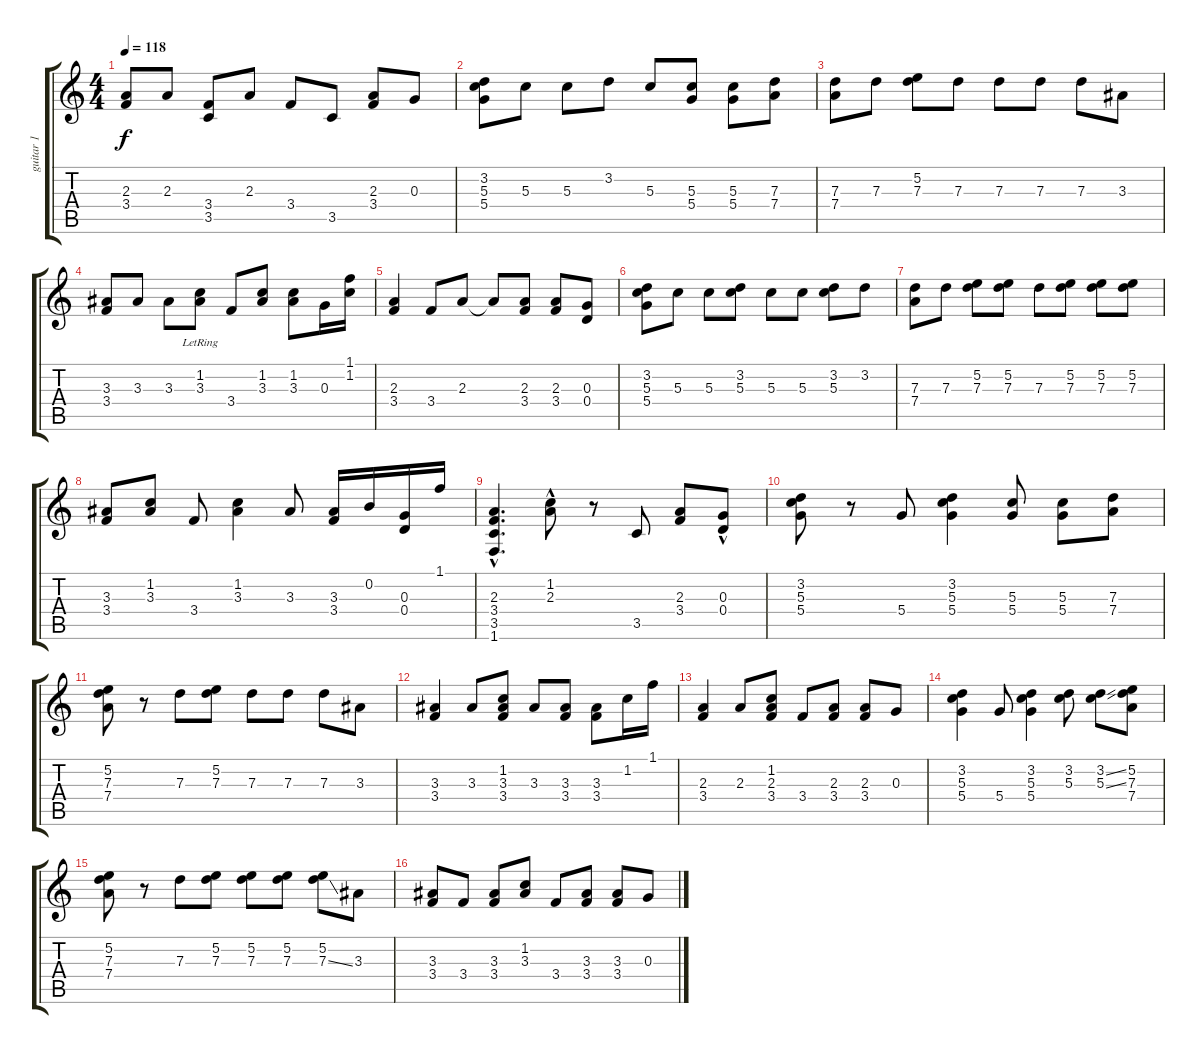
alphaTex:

\track ("guitar 1" "guitar 1") {instrument electricguitarclean}
\staff {score tabs}
\tuning (E4 B3 G3 D3 A2 E2) {hide}
\ts (4 4)
\tempo 118
\clef g2
\ks c
(2.3 3.4).8{dy f instrument electricguitarclean} 2.3.8 (3.4 3.5).8 2.3.8 3.4.8 3.5.8 (2.3 3.4).8 0.3.8 |
(3.2 5.3 5.4).8 5.3.8 5.3.8 3.2.8 5.3.8 (5.3 5.4).8 (5.3 5.4).8 (7.3 7.4).8 |
(7.3 7.4).8 7.3.8 (5.2 7.3).8 7.3.8 7.3.8 7.3.8 7.3.8 3.3.8 |
(3.3 3.4).8 3.3.8 3.3.8 (1.2{lr} 3.3{lr}).8 3.4.8 (1.2 3.3).8 (1.2 3.3).8 0.3.16 (1.1 1.2).16 |
(2.3 3.4).4 3.4.8 2.3.8 2.3{t}.8 (2.3 3.4).8 (2.3 3.4).8 (0.3 0.4).8 |
(3.2 5.3 5.4).8 5.3.8 5.3.8 (3.2 5.3).8 5.3.8 5.3.8 (3.2 5.3).8 3.2.8 |
(7.3 7.4).8 7.3.8 (5.2 7.3).8 (5.2 7.3).8 7.3.8 (5.2 7.3).8 (5.2 7.3).8 (5.2 7.3).8 |
(3.3 3.4).8 (1.2 3.3).8 3.4.8 (1.2 3.3).4 3.3.8 (3.3 3.4).16 0.2.16 (0.3 0.4).16 1.1.16 |
(2.3{hac} 3.4{hac} 3.5{hac} 1.6{hac}).4{d} (1.2{hac} 2.3{hac}).8 r.8 3.5.8 (2.3 3.4).8 (0.3{hac} 0.4{hac}).8 |
(3.2 5.3 5.4).8 r.8 5.4.8 (3.2 5.3 5.4).4 (5.3 5.4).8 (5.3 5.4).8 (7.3 7.4).8 |
(5.2 7.3 7.4).8 r.8 7.3.8 (5.2 7.3).8 7.3.8 7.3.8 7.3.8 3.3.8 |
(3.3 3.4).4 3.3.8 (1.2 3.3 3.4).8 3.3.8 (3.3 3.4).8 (3.3 3.4).8 1.2.16 1.1.16 |
(2.3 3.4).4 2.3.8 (1.2 2.3 3.4).8 3.4.8 (2.3 3.4).8 (2.3 3.4).8 0.3.8 |
(3.2 5.3 5.4).4 5.4.8 (3.2 5.3 5.4).4 (3.2 5.3).8 (3.2{ss} 5.3{ss}).8 (5.2 7.3 7.4).8 |
(5.2 7.3 7.4).8 r.8 7.3.8 (5.2 7.3).8 (5.2 7.3).8 (5.2 7.3).8 (5.2 7.3{ss}).8 3.3.8 |
(3.3 3.4).8 3.4.8 (3.3 3.4).8 (1.2 3.3).8 3.4.8 (3.3 3.4).8 (3.3 3.4).8 0.3.8
